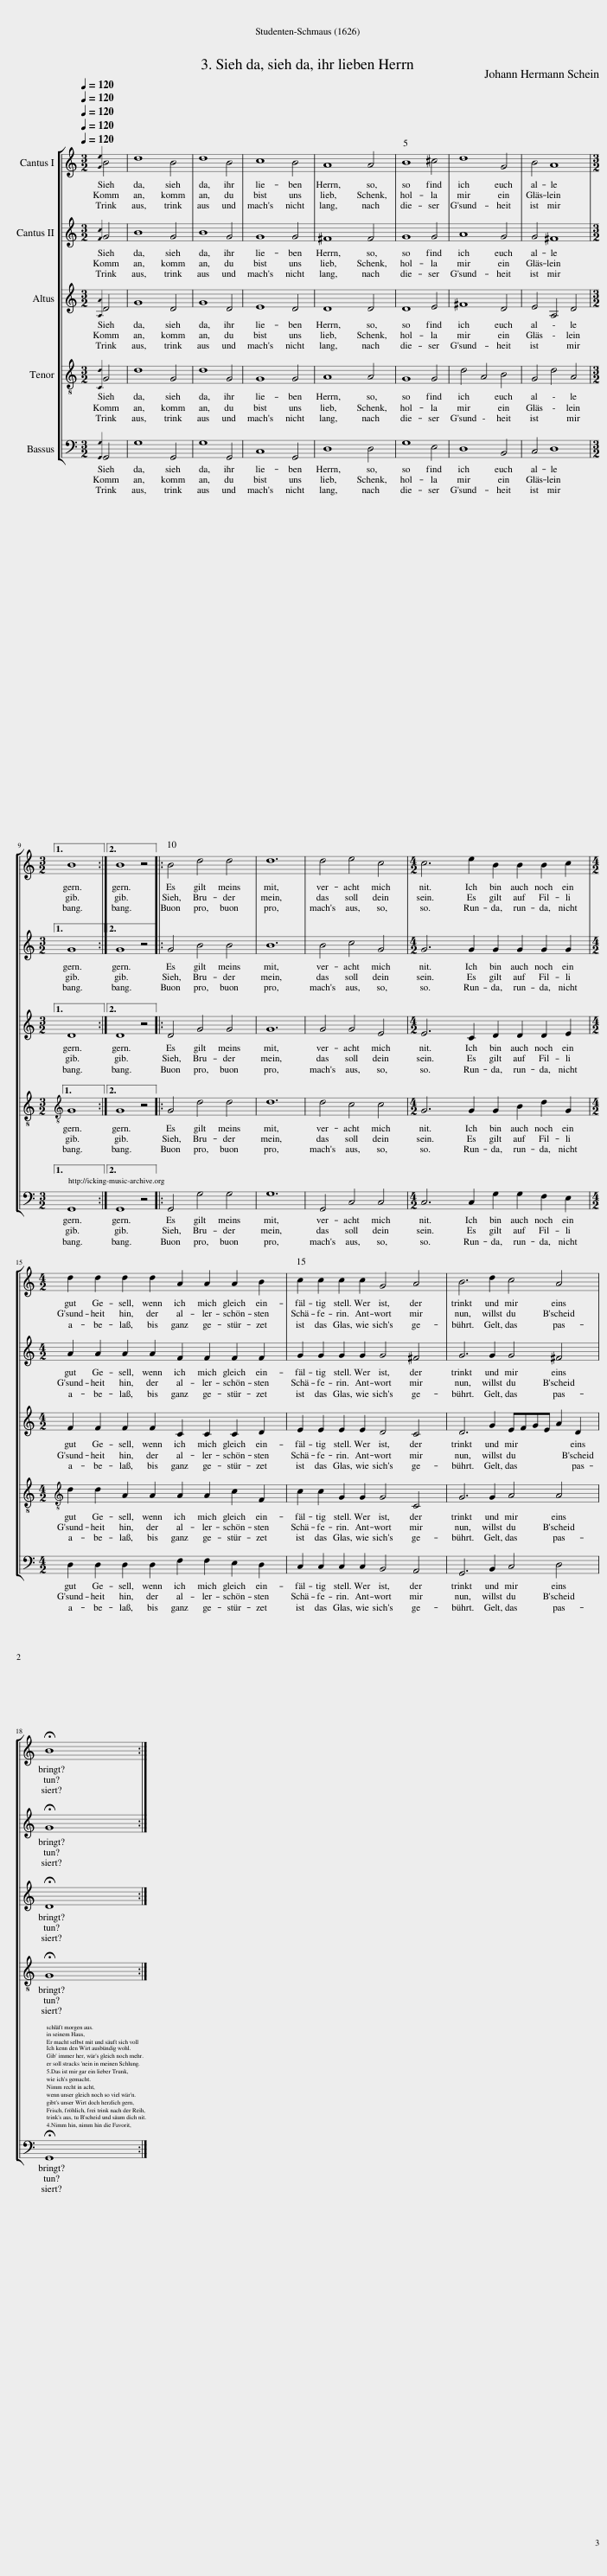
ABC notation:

X:1
%%score [ 1 2 3 4 5 ]
L:1/8
Q:1/4=120
M:3/2
I:linebreak $
K:C
V:1 treble
V:2 treble
V:3 treble
V:4 treble-8
V:5 bass
V:1
{[Ge]} B4 | d8 B4 | d8 B4 | c8 B4 | A8 A4 | %5
 B8 ^c4 | d8 G4 | B4 A8 |1$[M:3/2] B8 :|2 B8 z4 |: %10
 B4 d4 d4 | d12 | d4 e4 c4 |[M:4/2] c6 e2 B2 B2 B2 c2 |$[M:4/2] d2 d2 d2 d2 A2 A2 A2 B2 | %15
 c2 c2 c2 c2 G4 A4 | B6 d2 c4 A4 |$ !fermata!B8 :| %18
V:2
{[Fc]} G4 | B8 G4 | B8 G4 | G8 G4 | ^F8 F4 | %5
 G8 G4 | A8 G4 | G4 ^F8 |1$[M:3/2] G8 :|2 G8 z4 |: %10
 G4 B4 B4 | B12 | B4 c4 G4 |[M:4/2] G6 G2 G2 G2 G2 G2 |$[M:4/2] A2 A2 A2 A2 F2 F2 F2 F2 | %15
 G2 G2 G2 G2 G4 ^F4 | G6 G2 G4 ^F4 |$ !fermata!G8 :| %18
V:3
{[A,A]} D4 | G8 D4 | G8 D4 | E8 D4 | D8 D4 | %5
 D8 E4 | ^F8 D4 | E4 A,4 D4 |1$[M:3/2] D8 :|2 D8 z4 |: %10
 D4 G4 G4 | G12 | G4 G4 E4 |[M:4/2] E6 C2 D2 D2 D2 E2 |$[M:4/2] F2 F2 F2 F2 C2 C2 C2 D2 | %15
 E2 E2 E2 E2 D4 C4 | D6 G2 EFGE A2 D2 |$ !fermata!D8 :| %18
V:4
{[Cd]} G4 | d8 G4 | d8 G4 | G8 G4 | A8 A4 | %5
 G8 G4 | d4 A4 B4 | G4 d4 A4 |1$[M:3/2][K:treble-8] G8 :|2 G8 z4 |: %10
 G4 d4 d4 | d12 | d4 c4 c4 |[M:4/2] G6 G2 G2 B2 d2 G2 |$[M:4/2][K:treble-8] d2 d2 A2 A2 A2 A2 c2 F2 | %15
 c2 c2 G2 G2 G4 C4 | G6 G2 A4 A4 |$ !fermata!G8 :| %18
V:5
{[G,,G,]} G,,4 | G,8 G,,4 | G,8 G,,4 | C,8 G,,4 | D,8 D,4 | %5
 G,8 E,4 | D,8 B,,4 | C,4 D,8 |1$[M:3/2] G,,8 :|2 G,,8 z4 |: %10
 G,,4 G,4 G,4 | G,12 | G,,4 C,4 C,4 |[M:4/2] C,6 C,2 G,2 G,2 F,2 E,2 |$[M:4/2] D,2 D,2 D,2 D,2 F,2 F,2 E,2 D,2 | %15
 C,2 C,2 C,2 C,2 B,,4 A,,4 | G,,6 B,,2 C,4 D,4 |$ !fermata!G,,8 :| %18
